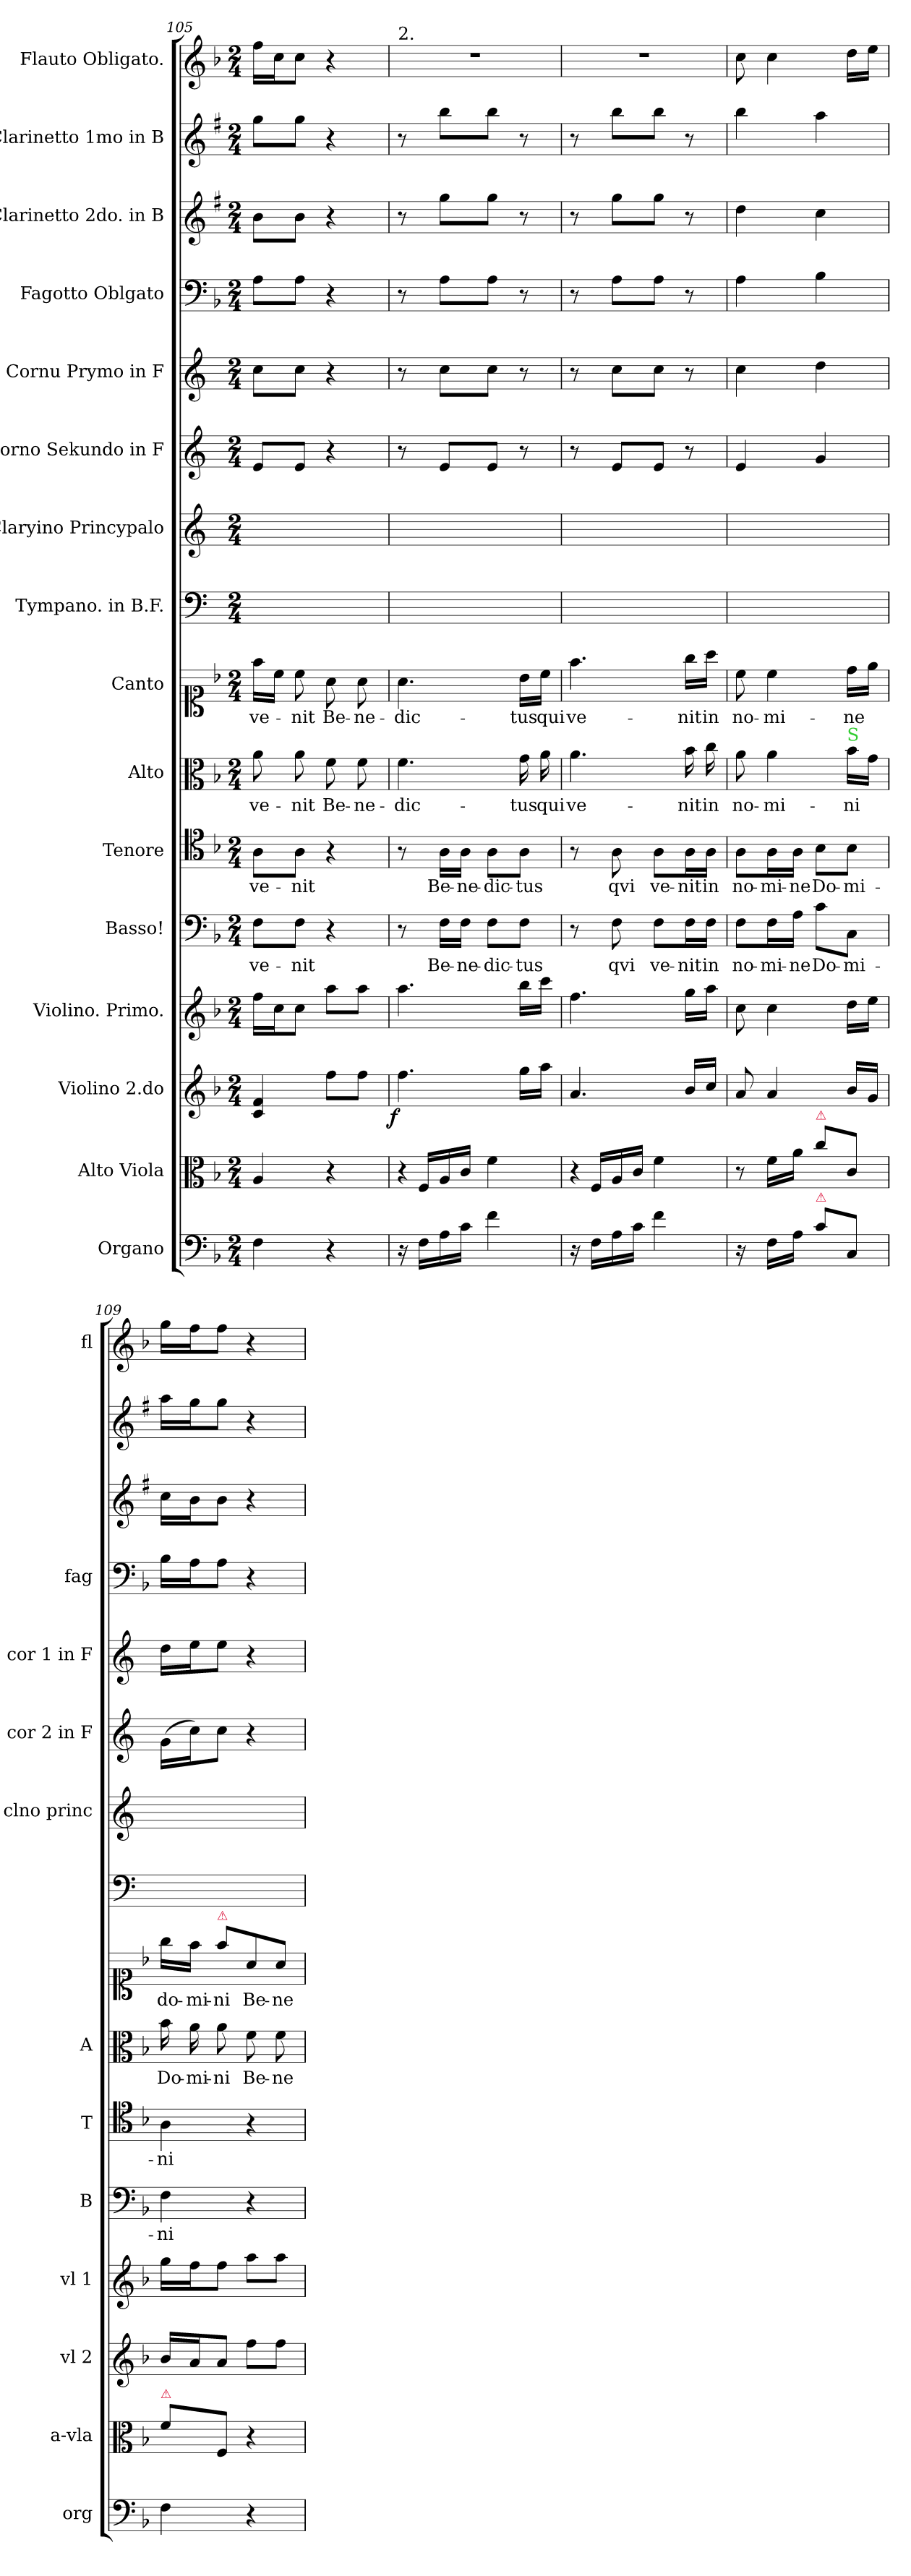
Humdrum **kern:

**kern	**kern	**kern	**dynam	**kern	**kern	**text	**kern	**text	**kern	**text	**kern	**text	**kern	**kern	**kern	**kern	**kern	**kern	**kern	**kern
*part16	*part15	*part14	*part14	*part13	*part12	*part12	*part11	*part11	*part10	*part10	*part9	*part9	*part8	*part7	*part6	*part5	*part4	*part3	*part2	*part1
*staff16	*staff15	*staff14	*staff14	*staff13	*staff12	*staff12	*staff11	*staff11	*staff10	*staff10	*staff9	*staff9	*staff8	*staff7	*staff6	*staff5	*staff4	*staff3	*staff2	*staff1
*I"Organo	*I"Alto Viola	*I"Violino 2.do	*	*I"Violino. Primo.	*I"Basso!	*	*I"Tenore	*	*I"Alto	*	*I"Canto	*	*I"Tympano. in B.F.	*I"Claryino Princypalo	*I"Corno Sekundo in F	*I"Cornu Prymo in F	*I"Fagotto Oblgato	*I"Clarinetto 2do. in B	*I"Clarinetto 1mo in B	*I"Flauto Obligato.
*I'org	*I'a-vla	*I'vl 2	*	*I'vl 1	*I'B	*	*I'T	*	*I'A	*	*	*	*	*I'clno princ	*I'cor 2 in F	*I'cor 1 in F	*I'fag	*	*	*I'fl
*clefF4	*clefC3	*clefG2	*	*clefG2	*clefF4	*	*clefC4	*	*clefC3	*	*clefC1	*	*clefF4	*clefG2	*clefG2	*clefG2	*clefF4	*clefG2	*clefG2	*clefG2
*	*	*	*	*	*	*	*	*	*	*	*	*	*	*ITrd1c2	*ITrd4c7	*ITrd4c7	*	*ITrd1c2	*ITrd1c2	*
*k[b-]	*k[b-]	*k[b-]	*	*k[b-]	*k[b-]	*	*k[b-]	*	*k[b-]	*	*k[b-]	*	*k[]	*k[b-e-]	*k[b-]	*k[b-]	*k[b-]	*k[b-]	*k[b-]	*k[b-]
*F:	*F:	*F:	*	*F:	*F:	*	*	*	*F:	*	*F:	*	*	*	*	*	*F:	*	*	*F:
*M2/4	*M2/4	*M2/4	*	*M2/4	*M2/4	*	*M2/4	*	*M2/4	*	*M2/4	*	*M2/4	*M2/4	*M2/4	*M2/4	*M2/4	*M2/4	*M2/4	*M2/4
=105	=105	=105	=105	=105	=105	=105	=105	=105	=105	=105	=105	=105	=105	=105	=105	=105	=105	=105	=105	=105
!	!	!	!	!	!	!	!	!	!	!LO:LY:color=grey	!	!	!	!	!	!	!	!	!	!
4F\	4A/	4c/ 4f/	.	16ff\LL	8F\L	ve-	8A\L	ve-	8a\	ve-	16ff\LL	ve-	2ryy	2ryy	8A/L	8f\L	8A\L	8a\L	8ff\L	16ff\LL
.	.	.	.	16cc\J	.	.	.	.	.	.	16cc\JJ	.	.	.	.	.	.	.	.	16cc\J
!	!	!	!	!	!	!	!	!	!	!LO:LY:color=grey	!	!	!	!	!	!	!	!	!	!
.	.	.	.	8cc\J	8F\J	-nit	8A\J	-nit	8a\	-nit	8cc\	-nit	.	.	8A/J	8f\J	8A\J	8a\J	8ff\J	8cc\J
!	!	!	!	!	!	!	!	!	!	!LO:LY:color=grey	!	!	!	!	!	!	!	!	!	!
4r	4r	8ff\L	.	8aa\L	4r	.	4r	.	8f\	Be-	8a\	Be-	.	.	4r	4r	4r	4r	4r	4r
!	!	!	!	!	!	!	!	!	!	!LO:LY:color=grey	!	!	!	!	!	!	!	!	!	!
.	.	8ff\J	.	8aa\J	.	.	.	.	8f\	-ne-	8a\	-ne-	.	.	.	.	.	.	.	.
=106	=106	=106	=106	=106	=106	=106	=106	=106	=106	=106	=106	=106	=106	=106	=106	=106	=106	=106	=106	=106
!	!	!	!	!	!	!	!	!	!	!	!	!	!	!	!	!	!	!	!	!LO:TX:a:t=2.
!	!LO:N:vis=4	!	!LO:DY:rj	!	!	!	!	!	!	!LO:LY:color=grey	!	!	!	!	!	!	!	!	!	!
16r	16r	4.ff\	f.	4.aa\	8r	.	8r	.	4.f\	-dic-	4.a\	-dic-	2ryy	2ryy	8r	8r	8r	8r	8r	2r
16F\LL	16F/LL	.	.	.	.	.	.	.	.	.	.	.	.	.	.	.	.	.	.	.
16A\	16A/	.	.	.	16F\LL	Be-	16A\LL	Be-	.	.	.	.	.	.	8A/L	8f\L	8A\L	8ff\L	8aa\L	.
16c\JJ	16c/JJ	.	.	.	16F\JJ	-ne-	16A\JJ	-ne-	.	.	.	.	.	.	.	.	.	.	.	.
4f\	4f\	.	.	.	8F\L	-dic-	8A\L	-dic-	.	.	.	.	.	.	8A/J	8f\J	8A\J	8ff\J	8aa\J	.
!	!	!	!	!	!	!	!	!	!	!LO:LY:color=grey	!	!	!	!	!	!	!	!	!	!
.	.	16gg\LL	.	16bb-\LL	8F\J	-tus	8A\J	-tus	16g\	-tus	16b-\LL	-tus	.	.	8r	8r	8r	8r	8r	.
!	!	!	!	!	!	!	!	!	!	!LO:LY:color=grey	!	!	!	!	!	!	!	!	!	!
.	.	16aa\JJ	.	16ccc\JJ	.	.	.	.	16a\	qui	16cc\JJ	qui	.	.	.	.	.	.	.	.
=107	=107	=107	=107	=107	=107	=107	=107	=107	=107	=107	=107	=107	=107	=107	=107	=107	=107	=107	=107	=107
!	!LO:N:vis=4	!	!	!	!	!	!	!	!	!LO:LY:color=grey	!	!	!	!	!	!	!	!	!	!
16r	16r	4.a/	.	4.ff\	8r	.	8r	.	4.a\	ve-	4.ff\	ve-	2ryy	2ryy	8r	8r	8r	8r	8r	2r
16F\LL	16F/LL	.	.	.	.	.	.	.	.	.	.	.	.	.	.	.	.	.	.	.
16A\	16A/	.	.	.	8F\	qvi	8A\	qvi	.	.	.	.	.	.	8A/L	8f\L	8A\L	8ff\L	8aa\L	.
16c\JJ	16c/JJ	.	.	.	.	.	.	.	.	.	.	.	.	.	.	.	.	.	.	.
4f\	4f\	.	.	.	8F\L	ve-	8A\L	ve-	.	.	.	.	.	.	8A/J	8f\J	8A\J	8ff\J	8aa\J	.
!	!	!	!	!	!	!	!	!	!	!LO:LY:color=grey	!	!	!	!	!	!	!	!	!	!
.	.	16b-/LL	.	16gg\LL	16F\L	-nit	16A\L	-nit	16b-\	-nit	16gg\LL	-nit	.	.	8r	8r	8r	8r	8r	.
!	!	!	!	!	!	!	!	!	!	!LO:LY:color=grey	!	!	!	!	!	!	!	!	!	!
.	.	16cc/JJ	.	16aa\JJ	16F\JJ	in	16A\JJ	in	16cc\	in	16aa\JJ	in	.	.	.	.	.	.	.	.
=108	=108	=108	=108	=108	=108	=108	=108	=108	=108	=108	=108	=108	=108	=108	=108	=108	=108	=108	=108	=108
!LO:N:vis=16	!	!	!	!	!	!	!	!	!	!LO:LY:color=grey	!	!	!	!	!	!	!	!	!	!
8r	8r	8a/	.	8cc\	8F\L	no-	8A\L	no-	8a\	no-	8cc\	no-	2ryy	2ryy	4A/	4f\	4A\	4cc\	4aa\	8cc\
!	!	!	!	!	!	!	!	!	!	!LO:LY:color=grey	!	!	!	!	!	!	!	!	!	!
16F\LL	16f\LL	4a/	.	4cc\	16F\L	-mi-	16A\L	-mi-	4a\	-mi-	4cc\	-mi-	.	.	.	.	.	.	.	4cc\
16A\JJ	16a\JJ	.	.	.	16A\JJ	-ne	16A\JJ	-ne	.	.	.	.	.	.	.	.	.	.	.	.
!	!LO:TX:a:color=crimson:t=⚠	!	!	!	!	!	!	!	!	!	!	!	!	!	!	!	!	!	!	!
!LO:TX:a:color=crimson:t=⚠	!	!	!	!	!	!	!	!	!	!	!	!	!	!	!	!	!	!	!	!
8c\L	8cc\L	.	.	.	8c\L	Do-	8B-\L	Do-	.	.	.	.	.	.	4c/	4g\	4B-\	4b-\	4gg\	.
!	!	!	!	!	!	!	!	!	!LO:TX:a:color=limegreen:t=S	!	!	!	!	!	!	!	!	!	!	!
!	!	!	!	!	!	!	!	!	!	!LO:LY:color=grey	!	!	!	!	!	!	!	!	!	!
8C/J	8c/J	16b-/LL	.	16dd\LL	8C\J	-mi-	8B-\J	-mi-	16b-\LL	-ni	16dd\LL	-ne	.	.	.	.	.	.	.	16dd\LL
.	.	16g/JJ	.	16ee\JJ	.	.	.	.	16g\JJ	.	16ee\JJ	.	.	.	.	.	.	.	.	16ee\JJ
=109	=109	=109	=109	=109	=109	=109	=109	=109	=109	=109	=109	=109	=109	=109	=109	=109	=109	=109	=109	=109
!	!LO:TX:a:color=crimson:t=⚠	!	!	!	!	!	!	!	!	!	!	!	!	!	!	!	!	!	!	!
!	!	!	!	!	!	!	!	!	!	!LO:LY:color=grey	!	!	!	!	!	!	!	!	!	!
4F\	8f\L	16b-/LL	.	16gg\LL	4F\	-ni	4A\	-ni	16b-\	Do-	16gg\LL	do-	2ryy	2ryy	(16c\LL	16g\LL	16B-\LL	16b-\LL	16gg\LL	16gg\LL
!	!	!	!	!	!	!	!	!	!	!LO:LY:color=grey	!	!	!	!	!	!	!	!	!	!
.	.	16a/J	.	16ff\J	.	.	.	.	16a\	-mi-	16ff\JJ	-mi-	.	.	16f\J)	16a\J	16A\J	16a\J	16ff\J	16ff\J
!	!	!	!	!	!	!	!	!	!	!	!LO:TX:a:color=crimson:t=⚠	!	!	!	!	!	!	!	!	!
!	!	!	!	!	!	!	!	!	!	!LO:LY:color=grey	!	!	!	!	!	!	!	!	!	!
.	8F/J	8a/J	.	8ff\J	.	.	.	.	8a\	-ni	8ff\L	-ni	.	.	8f\J	8a\J	8A\J	8a\J	8ff\J	8ff\J
!	!	!	!	!	!	!	!	!	!	!LO:LY:color=grey	!	!	!	!	!	!	!	!	!	!
4r	4r	8ff\L	.	8aa\L	4r	.	4r	.	8f\	Be-	8a/	Be-	.	.	4r	4r	4r	4r	4r	4r
!	!	!	!	!	!	!	!	!	!	!LO:LY:color=grey	!	!	!	!	!	!	!	!	!	!
.	.	8ff\J	.	8aa\J	.	.	.	.	8f\	-ne-	8a/J	-ne-	.	.	.	.	.	.	.	.
=	=	=	=	=	=	=	=	=	=	=	=	=	=	=	=	=	=	=	=	=
*-	*-	*-	*-	*-	*-	*-	*-	*-	*-	*-	*-	*-	*-	*-	*-	*-	*-	*-	*-	*-
